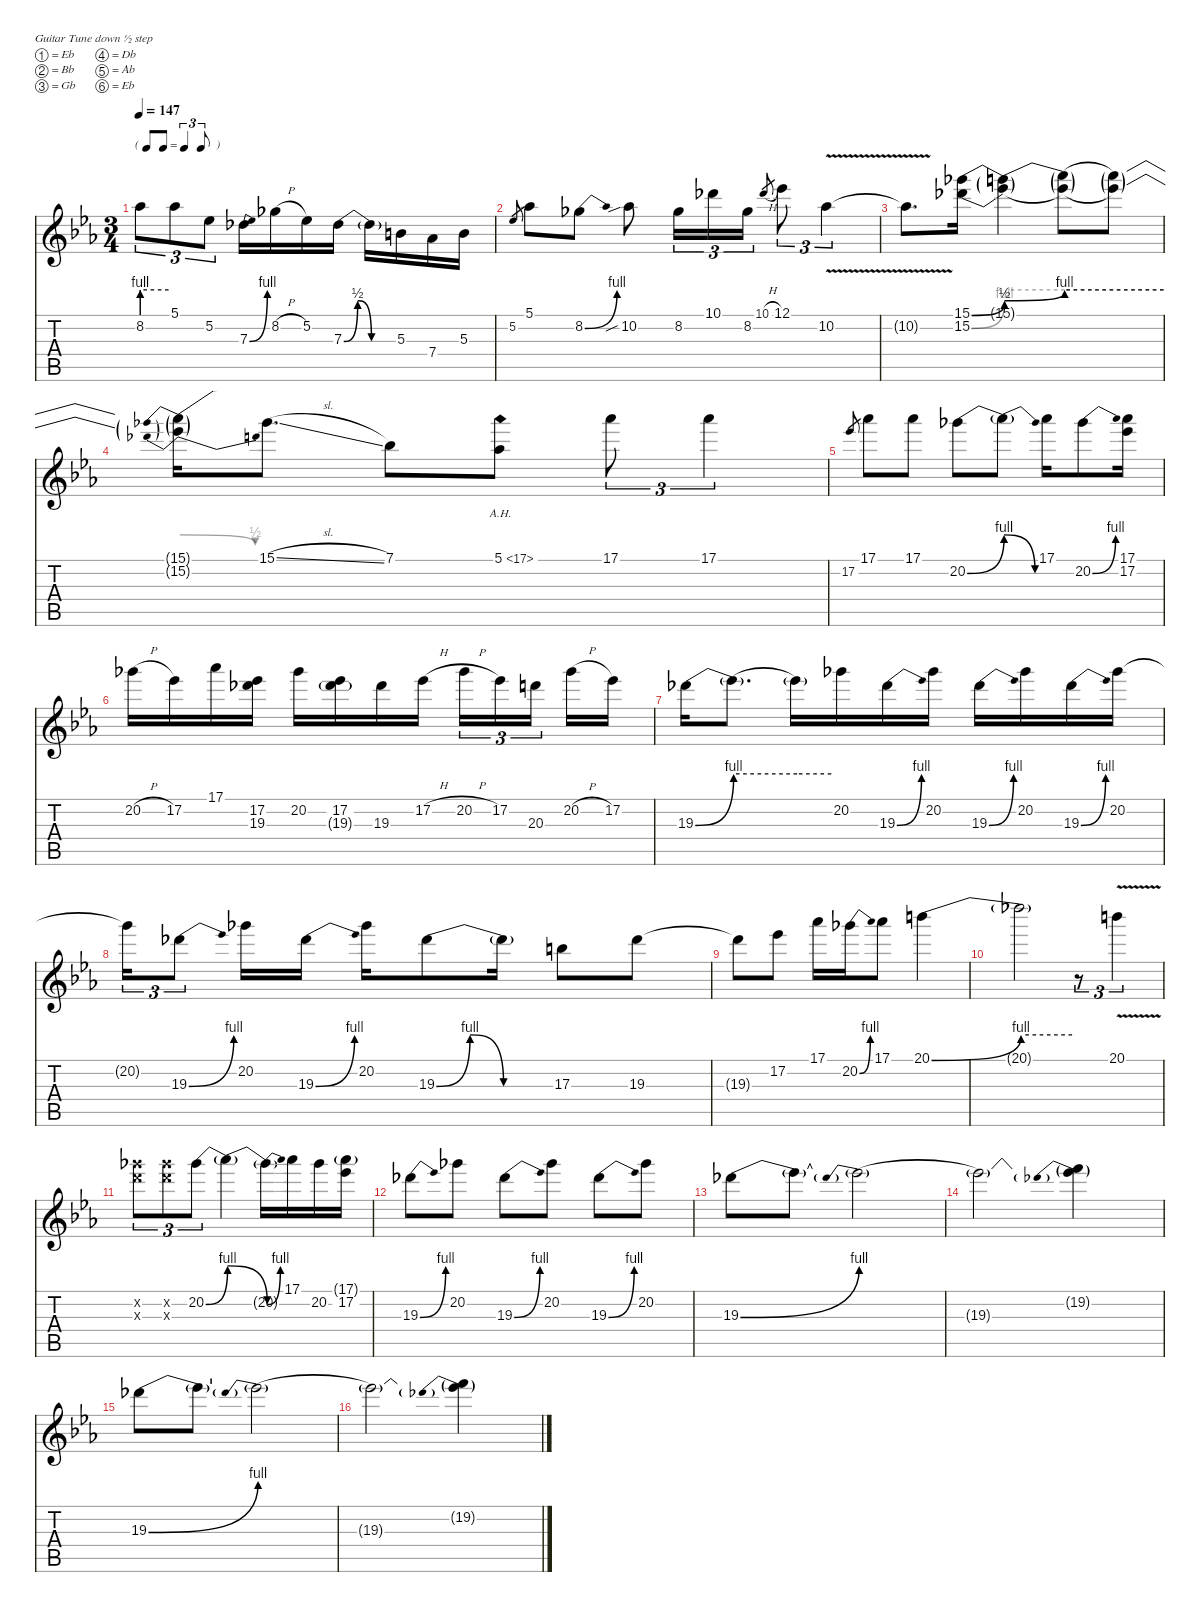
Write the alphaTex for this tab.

\defaultSystemsLayout 4
\hideDynamics
\bracketExtendMode nobrackets
\singleTrackTrackNamePolicy hidden
\multiTrackTrackNamePolicy hidden
\firstSystemTrackNameMode fullname
\firstSystemTrackNameOrientation horizontal
\otherSystemsTrackNameOrientation horizontal
\track ("Guitar" "dist.guit.") {defaultSystemsLayout 8 mute instrument distortionguitar}
\staff {score tabs}
\tuning (Eb4 Bb3 Gb3 Db3 Ab2 Eb2)
\ts (3 4)
\tf triplet8th
\tempo 147
\clef g2
\ks eb
8.2{be (hold 0 4 60 4) t}.8{tu (3 2) dy f beam Down} 5.1{acc b}.8{tu (3 2) beam Down} 5.2{acc b}.8{tu (3 2) beam Down} 7.3{be (bend 0 0 15 4) acc b}.16{beam Down} 8.2{h acc b}.16{beam Down} 5.2{acc b}.16{beam Down} 7.3{be (bendrelease 0 0 30 2 30 2 60 0) acc b}.16{beam Down} 7.3{be (hold 0 0 60 0) t acc b}.16{beam Down} 5.3{acc forcenatural}.16{beam Down} 7.4{acc b}.16{beam Down} 5.3{acc forcenatural}.16{beam Down} |
5.2{acc b}.8{gr dy mf beam Up} 5.1{acc b}.8{dy f beam Down} 8.2{be (bend 0 0 15 4) acc b}.8{beam Down} 10.2{sib acc b}.8{beam Down} 8.2{acc b}.16{tu (3 2) beam Down} 10.1{acc b}.16{tu (3 2) beam Down} 8.2{acc b}.16{tu (3 2) beam Down} 10.1{h acc b}.8{gr dy mf beam Up} 12.1{acc b}.8{tu (3 2) dy f beam Down} 10.2{v acc b}.4{tu (3 2) beam Down} |
10.2{v t acc b}.8{d beam Down} (15.1{be (bend 0 0 60 2) acc b} 15.2{be (bend 0 0 60 4) acc b}).16{beam Down} (15.1{be (bend 0 2 60 4) t} 15.2{be (hold 0 4 60 4) t}).4{beam Down} (15.1{be (hold 0 4 60 4) t} 15.2{be (hold 0 4 60 4) t}).8{beam Down} (15.1{t} 15.2{t}).8{beam Down} |
(15.1{be (prebend 0 4 60 4) t} 15.2{be (prebendrelease 0 4 60 2) t}).16{beam Down} 15.1{sl acc b}.8{d beam Down} 7.1{acc b}.8{beam Down} 5.1{ah 12 acc b}.8{beam Down} 17.1{acc b}.8{tu (3 2) beam Down} 17.1{acc b}.4{tu (3 2) beam Down} |
17.2{acc b}.8{gr dy mf beam Up} 17.1{acc b}.8{dy f beam Down} 17.1{acc b}.8{beam Down} 20.2{be (bend 0 0 60 4) acc b}.8{beam Down} 20.2{be (release 0 4 60 0) t}.8{beam Down} 17.1{acc b}.16{beam Down} 20.2{be (bend 0 0 15 4) acc b}.8{beam Down} (17.1{acc b} 17.2{acc b}).16{beam Down} |
20.2{h acc b}.16{beam Down} 17.2{acc b}.16{beam Down} 17.1{acc b}.16{beam Down} (17.2{acc b} 19.3{acc b}).16{beam Down} 20.2{acc b}.16{beam Down} (17.2{acc b} 19.3{g acc b}).16{beam Down} 19.3{acc b}.16{beam Down} 17.2{h acc b}.16{beam Down} 20.2{h acc b}.16{tu (3 2) beam Down} 17.2{acc b}.16{tu (3 2) beam Down} 20.3{acc forcenatural}.16{tu (3 2) beam Down} 20.2{h acc b}.16{beam Down} 17.2{acc b}.16{beam Down} |
19.3{be (bend 0 0 60 4) acc b}.16{beam Down} 19.3{be (hold 0 4 60 4) t}.8{d beam Down} 19.3{be (hold 0 4 60 4) t}.16{beam Down} 20.2{acc b}.16{beam Down} 19.3{be (bend 0 0 15 4) acc b}.16{beam Down} 20.2{acc b}.16{beam Down} 19.3{be (bend 0 0 15 4) acc b}.16{beam Down} 20.2{acc b}.16{beam Down} 19.3{be (bend 0 0 15 4) acc b}.16{beam Down} 20.2{acc b}.16{beam Down} |
20.2{t acc b}.16{tu (3 2) beam Down} 19.3{be (bend 0 0 15 4) acc b}.8{tu (3 2) beam Down} 20.2{acc b}.16{beam Down} 19.3{be (bend 0 0 15 4) acc b}.16{beam Down} 20.2{acc b}.16{beam Down} 19.3{be (bendrelease 0 0 30 4 30 4 60 0) acc b}.8{beam Down} 19.3{be (hold 0 0 60 0) t acc b}.16{beam Down} 17.3{acc forcenatural}.8{beam Down} 19.3{acc b}.8{beam Down} |
19.3{t acc b}.8{beam Down} 17.2{acc b}.8{beam Down} 17.1{acc b}.16{beam Down} 20.2{be (bend 0 0 15 4) acc b}.16{beam Down} 17.1{acc b}.8{beam Down} 20.1{be (bend 0 0 60 4) acc forcenatural}.4{beam Down} |
20.1{be (hold 0 4 60 4) t}.2{beam Down} r.8{tu (3 2) beam Down} 20.1{v acc forcenatural}.4{tu (3 2) beam Down} |
(20.2{x acc b} 20.3{x acc forcenatural}).8{tu (3 2) beam Down} (20.2{x acc b} 20.3{x acc forcenatural}).8{tu (3 2) beam Down} 20.2{be (bend 0 0 60 4) acc b}.8{tu (3 2) beam Down} 20.2{be (release 0 4 60 0) t}.4{beam Down} 20.2{be (bend 0 0 60 4) t acc b}.16{beam Down} 17.1{acc b}.16{beam Down} 20.2{acc b}.16{beam Down} (17.1{g acc b} 17.2{acc b}).16{beam Down} |
19.3{be (bend 0 0 15 4) acc b}.8{beam Down} 20.2{acc b}.8{beam Down} 19.3{be (bend 0 0 15 4) acc b}.8{beam Down} 20.2{acc b}.8{beam Down} 19.3{be (bend 0 0 15 4) acc b}.8{beam Down} 20.2{acc b}.8{beam Down} |
19.3{be (bend 0 0 60 4) acc b}.8{beam Down} 19.3{t}.8{beam Down} 19.3{be (prebend 0 4 60 4) t}.2{beam Down} |
19.3{t}.2{beam Down} (19.2{g acc forcenatural} 19.3{be (prebend 0 4 60 4) t}).4{beam Down} |
19.3{be (bend 0 0 60 4) acc b}.8{beam Down} 19.3{t}.8{beam Down} 19.3{be (prebend 0 4 60 4) t}.2{beam Down} |
19.3{t}.2{beam Down} (19.2{g acc forcenatural} 19.3{be (prebend 0 4 60 4) t}).4{beam Down}
